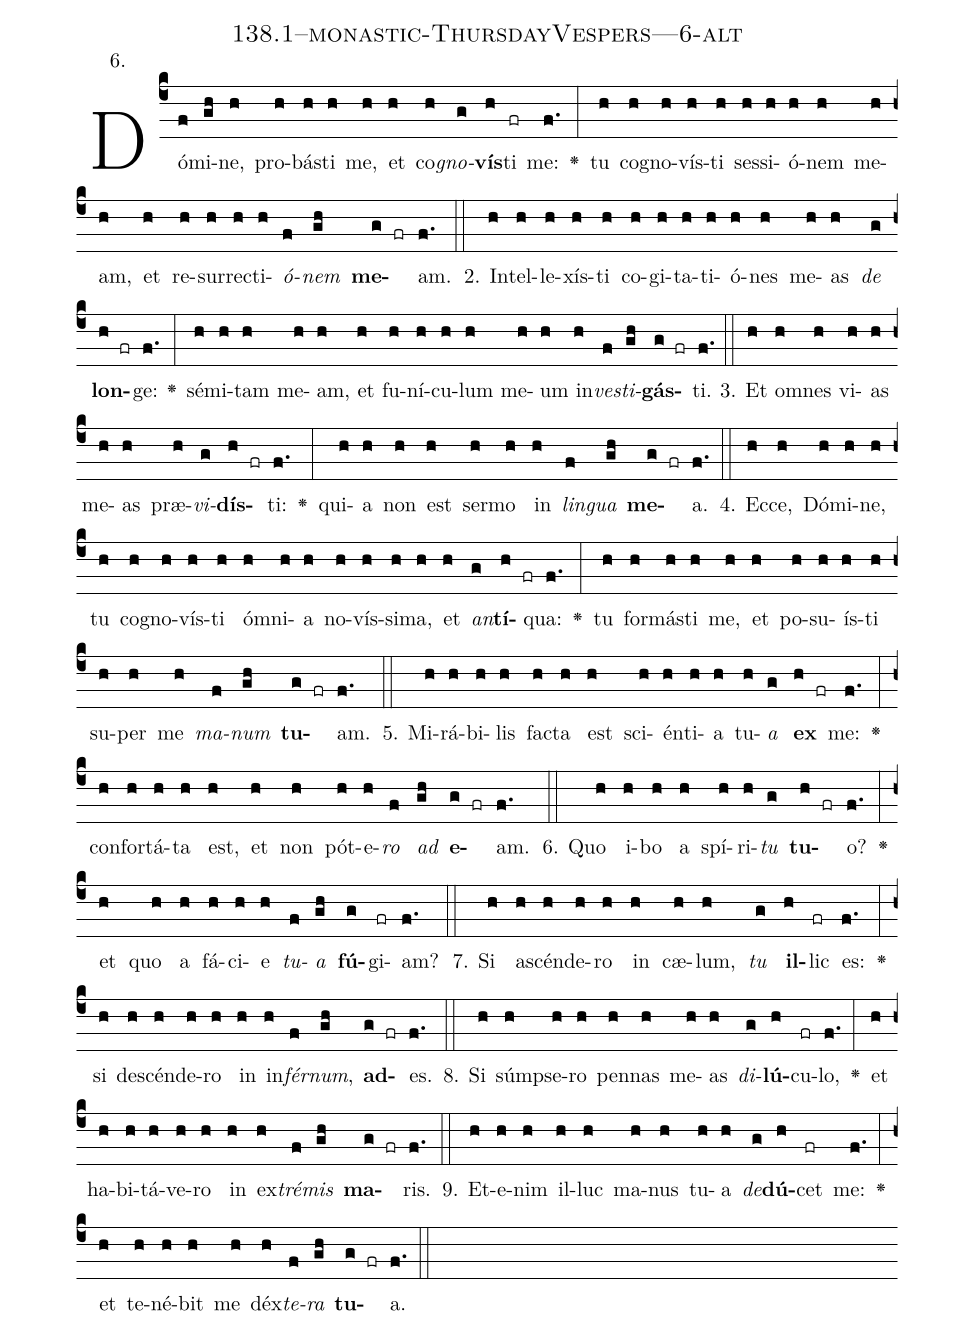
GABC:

name: 138.1--monastic-ThursdayVespers---6-alt;
annotation: 6.;
%%
(c4)Dó(f)mi(gh)ne,(h) pro(h)bás(h)ti(h) me,(h) et(h) co(h)<i>gno</i>(g)<b>vís</b>(h)ti(fr) me:(f.) <v>\greheightstar</v>(:) tu(h) co(h)gno(h)vís(h)ti(h) ses(h)si(h)ó(h)nem(h) me(h)am,(h) et(h) re(h)sur(h)rec(h)ti(h)<i>ó</i>(f)<i>nem</i>(gh) <b>me</b>(g fr)am.(f.) (::)
2. In(h)tel(h)le(h)xís(h)ti(h) co(h)gi(h)ta(h)ti(h)ó(h)nes(h) me(h)as(h) <i>de</i>(g) <b>lon</b>(h fr)ge:(f.) <v>\greheightstar</v>(:) sé(h)mi(h)tam(h) me(h)am,(h) et(h) fu(h)ní(h)cu(h)lum(h) me(h)um(h) in(h)<i>ves</i>(f)<i>ti</i>(gh)<b>gás</b>(g fr)ti.(f.) (::)
3. Et(h) om(h)nes(h) vi(h)as(h) me(h)as(h) præ(h)<i>vi</i>(g)<b>dís</b>(h fr)ti:(f.) <v>\greheightstar</v>(:) qui(h)a(h) non(h) est(h) ser(h)mo(h) in(h) <i>lin</i>(f)<i>gua</i>(gh) <b>me</b>(g fr)a.(f.) (::)
4. Ec(h)ce,(h) Dó(h)mi(h)ne,(h) tu(h) co(h)gno(h)vís(h)ti(h) óm(h)ni(h)a(h) no(h)vís(h)si(h)ma,(h) et(h) <i>an</i>(g)<b>tí</b>(h fr)qua:(f.) <v>\greheightstar</v>(:) tu(h) for(h)más(h)ti(h) me,(h) et(h) po(h)su(h)ís(h)ti(h) su(h)per(h) me(h) <i>ma</i>(f)<i>num</i>(gh) <b>tu</b>(g fr)am.(f.) (::)
5. Mi(h)rá(h)bi(h)lis(h) fac(h)ta(h) est(h) sci(h)én(h)ti(h)a(h) tu(h)<i>a</i>(g) <b>ex</b>(h fr) me:(f.) <v>\greheightstar</v>(:) con(h)for(h)tá(h)ta(h) est,(h) et(h) non(h) pót(h)e(h)<i>ro</i>(f) <i>ad</i>(gh) <b>e</b>(g fr)am.(f.) (::)
6. Quo(h) i(h)bo(h) a(h) spí(h)ri(h)<i>tu</i>(g) <b>tu</b>(h fr)o?(f.) <v>\greheightstar</v>(:) et(h) quo(h) a(h) fá(h)ci(h)e(h) <i>tu</i>(f)<i>a</i>(gh) <b>fú</b>(g)gi(fr)am?(f.) (::)
7. Si(h) a(h)scén(h)de(h)ro(h) in(h) cæ(h)lum,(h) <i>tu</i>(g) <b>il</b>(h)lic(fr) es:(f.) <v>\greheightstar</v>(:) si(h) de(h)scén(h)de(h)ro(h) in(h) in(h)<i>fér</i>(f)<i>num</i>,(gh) <b>ad</b>(g fr)es.(f.) (::)
8. Si(h) súmp(h)se(h)ro(h) pen(h)nas(h) me(h)as(h) <i>di</i>(g)<b>lú</b>(h)cu(fr)lo,(f.) <v>\greheightstar</v>(:) et(h) ha(h)bi(h)tá(h)ve(h)ro(h) in(h) ex(h)<i>tré</i>(f)<i>mis</i>(gh) <b>ma</b>(g fr)ris.(f.) (::)
9. Et(h)e(h)nim(h) il(h)luc(h) ma(h)nus(h) tu(h)a(h) <i>de</i>(g)<b>dú</b>(h)cet(fr) me:(f.) <v>\greheightstar</v>(:) et(h) te(h)né(h)bit(h) me(h) déx(h)<i>te</i>(f)<i>ra</i>(gh) <b>tu</b>(g fr)a.(f.) (::)
